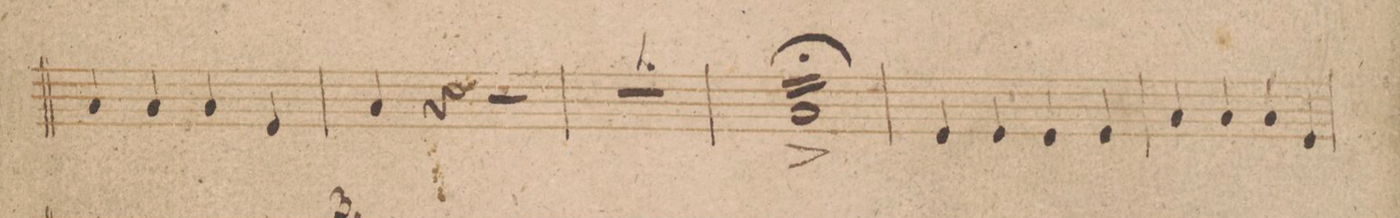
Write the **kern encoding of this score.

**kern	**dynam
*I"Tympano in C. F.	*
*clefF4	*
*k[b-]	*
*met(c|)	*
*M2/2	*
4F/	.
4F/	.
4F/	.
4C/	.
=68	=68
4F/	.
4r	.
2r	.
=69	=69
1r	.
=70	=70
16F^;/LL	.
16F/	.
16F/	.
16F/	.
16F/	.
16F/	.
16F/	.
16F/	.
16F/	.
16F/	.
16F/	.
16F/	.
16F/	.
16F/	.
16F/	.
16F/JJ	.
=71	=71
4C/	.
4C/	.
4C/	.
4C/	.
=72	=72
4F/	.
4F/	.
4F/	.
4C/	.
=73	=73
*-	*-
